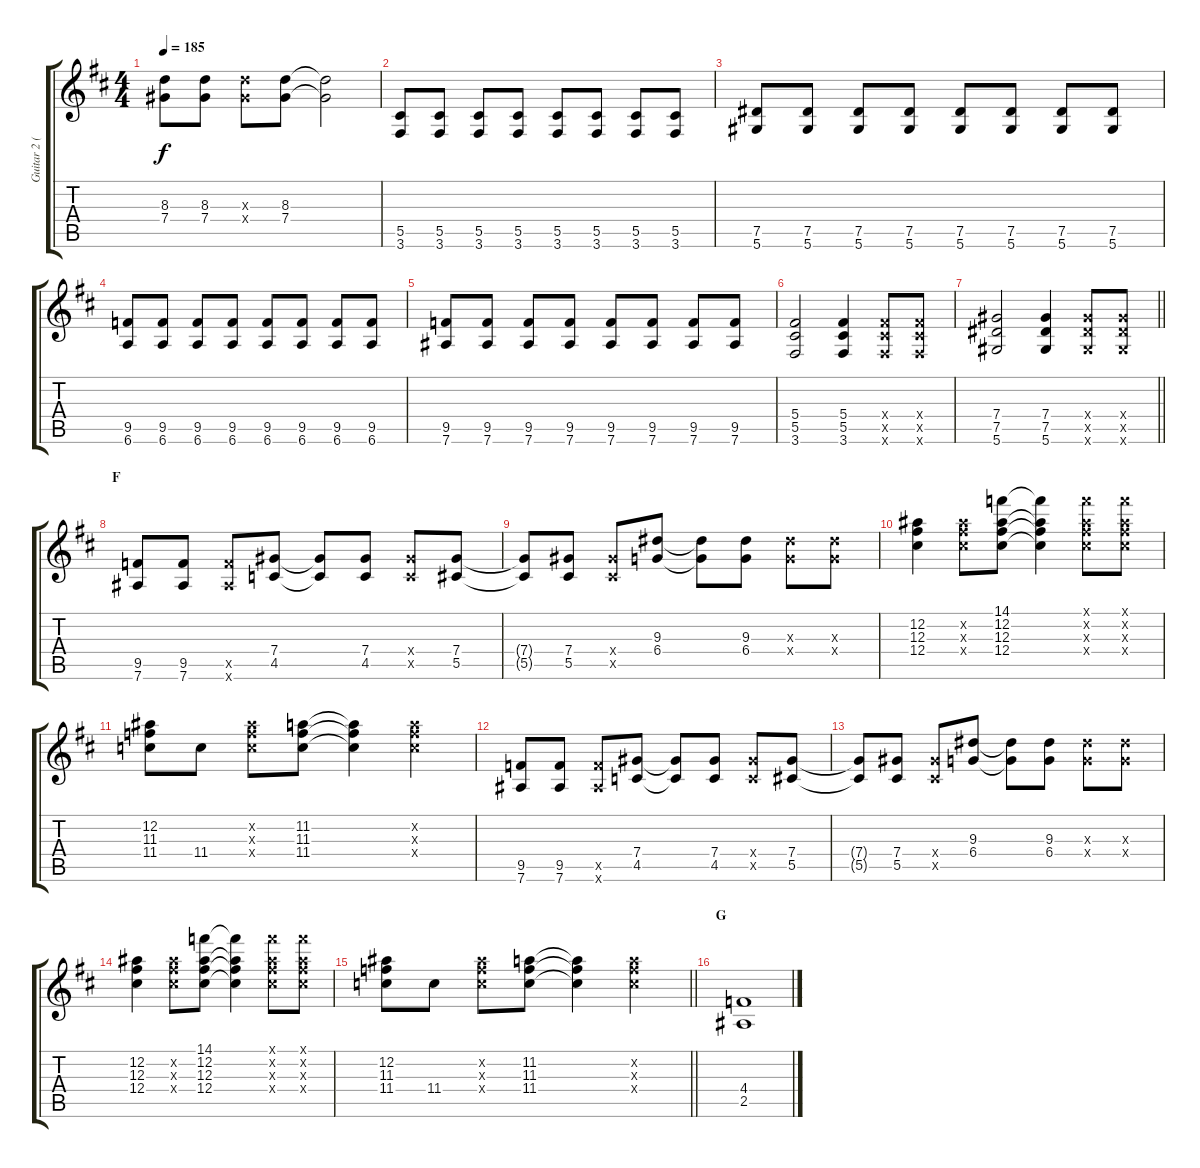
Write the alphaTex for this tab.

\track ("Guitar 2 (Hitsugi)" "Guitar 2 (") {instrument distortionguitar}
\staff {score tabs}
\tuning (Eb4 Bb3 Gb3 Db3 Ab2 Eb2) {hide}
\ts (4 4)
\tempo 185
\clef g2
\ks d
(8.3 7.4).8{dy f} (8.3 7.4).8 (8.3{x} 7.4{x}).8 (8.3 7.4).8 (8.3{t} 7.4{t}).2 |
(5.5 3.6).8 (5.5 3.6).8 (5.5 3.6).8 (5.5 3.6).8 (5.5 3.6).8 (5.5 3.6).8 (5.5 3.6).8 (5.5 3.6).8 |
(7.5 5.6).8 (7.5 5.6).8 (7.5 5.6).8 (7.5 5.6).8 (7.5 5.6).8 (7.5 5.6).8 (7.5 5.6).8 (7.5 5.6).8 |
(9.5 6.6).8 (9.5 6.6).8 (9.5 6.6).8 (9.5 6.6).8 (9.5 6.6).8 (9.5 6.6).8 (9.5 6.6).8 (9.5 6.6).8 |
(9.5 7.6).8 (9.5 7.6).8 (9.5 7.6).8 (9.5 7.6).8 (9.5 7.6).8 (9.5 7.6).8 (9.5 7.6).8 (9.5 7.6).8 |
(5.4 5.5 3.6).2 (5.4 5.5 3.6).4 (5.4{x} 5.5{x} 3.6{x}).8 (5.4{x} 5.5{x} 3.6{x}).8 |
\barLineRight lightlight
(7.4 7.5 5.6).2 (7.4 7.5 5.6).4 (7.4{x} 7.5{x} 5.6{x}).8 (7.4{x} 7.5{x} 5.6{x}).8 |
\section ("" "F")
(9.5 7.6).8 (9.5 7.6).8 (9.5{x} 7.6{x}).8 (7.4 4.5).8 (7.4{t} 4.5{t}).8 (7.4 4.5).8 (7.4{x} 4.5{x}).8 (7.4 5.5).8 |
(7.4{t} 5.5{t}).8 (7.4 5.5).8 (7.4{x} 5.5{x}).8 (9.3 6.4).8 (9.3{t} 6.4{t}).8 (9.3 6.4).8 (9.3{x} 6.4{x}).8 (9.3{x} 6.4{x}).8 |
(12.2 12.3 12.4).4 (12.2{x} 12.3{x} 12.4{x}).8 (14.1 12.2 12.3 12.4).8 (14.1{t} 12.2{t} 12.3{t} 12.4{t}).4 (14.1{x} 12.2{x} 12.3{x} 12.4{x}).8 (14.1{x} 12.2{x} 12.3{x} 12.4{x}).8 |
(12.2 11.3 11.4).8 11.4.8 (12.2{x} 11.3{x} 11.4{x}).8 (11.2 11.3 11.4).8 (11.2{t} 11.3{t} 11.4{t}).4 (11.2{x} 11.3{x} 11.4{x}).4 |
(9.5 7.6).8 (9.5 7.6).8 (9.5{x} 7.6{x}).8 (7.4 4.5).8 (7.4{t} 4.5{t}).8 (7.4 4.5).8 (7.4{x} 4.5{x}).8 (7.4 5.5).8 |
(7.4{t} 5.5{t}).8 (7.4 5.5).8 (7.4{x} 5.5{x}).8 (9.3 6.4).8 (9.3{t} 6.4{t}).8 (9.3 6.4).8 (9.3{x} 6.4{x}).8 (9.3{x} 6.4{x}).8 |
(12.2 12.3 12.4).4 (12.2{x} 12.3{x} 12.4{x}).8 (14.1 12.2 12.3 12.4).8 (14.1{t} 12.2{t} 12.3{t} 12.4{t}).4 (14.1{x} 12.2{x} 12.3{x} 12.4{x}).8 (14.1{x} 12.2{x} 12.3{x} 12.4{x}).8 |
\barLineRight lightlight
(12.2 11.3 11.4).8 11.4.8 (12.2{x} 11.3{x} 11.4{x}).8 (11.2 11.3 11.4).8 (11.2{t} 11.3{t} 11.4{t}).4 (11.2{x} 11.3{x} 11.4{x}).4 |
\section ("" "G")
(4.4 2.5).1
